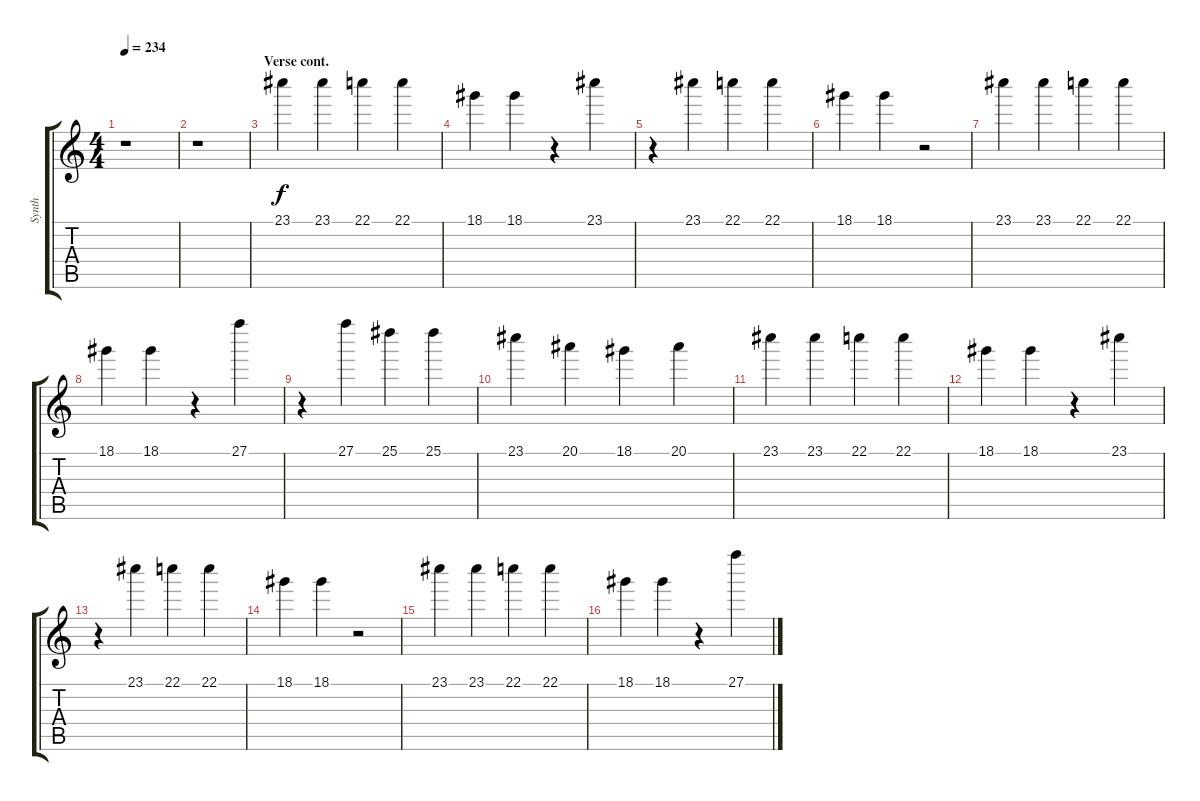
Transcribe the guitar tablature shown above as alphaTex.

\track ("Synth" "Synth") {instrument electricguitarclean}
\staff {score tabs}
\tuning (D4 A3 F3 C3 G2 C2) {hide}
\ts (4 4)
\tempo 234
\clef g2
\ks aminor
r.1{dy f} |
r.1 |
\section ("" "Verse cont.")
23.1.4 23.1.4 22.1.4 22.1.4 |
18.1.4 18.1.4 r.4 23.1.4 |
r.4 23.1.4 22.1.4 22.1.4 |
18.1.4 18.1.4 r.2 |
23.1.4 23.1.4 22.1.4 22.1.4 |
18.1.4 18.1.4 r.4 27.1.4 |
r.4 27.1.4 25.1.4 25.1.4 |
23.1.4 20.1.4 18.1.4 20.1.4 |
23.1.4 23.1.4 22.1.4 22.1.4 |
18.1.4 18.1.4 r.4 23.1.4 |
r.4 23.1.4 22.1.4 22.1.4 |
18.1.4 18.1.4 r.2 |
23.1.4 23.1.4 22.1.4 22.1.4 |
18.1.4 18.1.4 r.4 27.1.4
